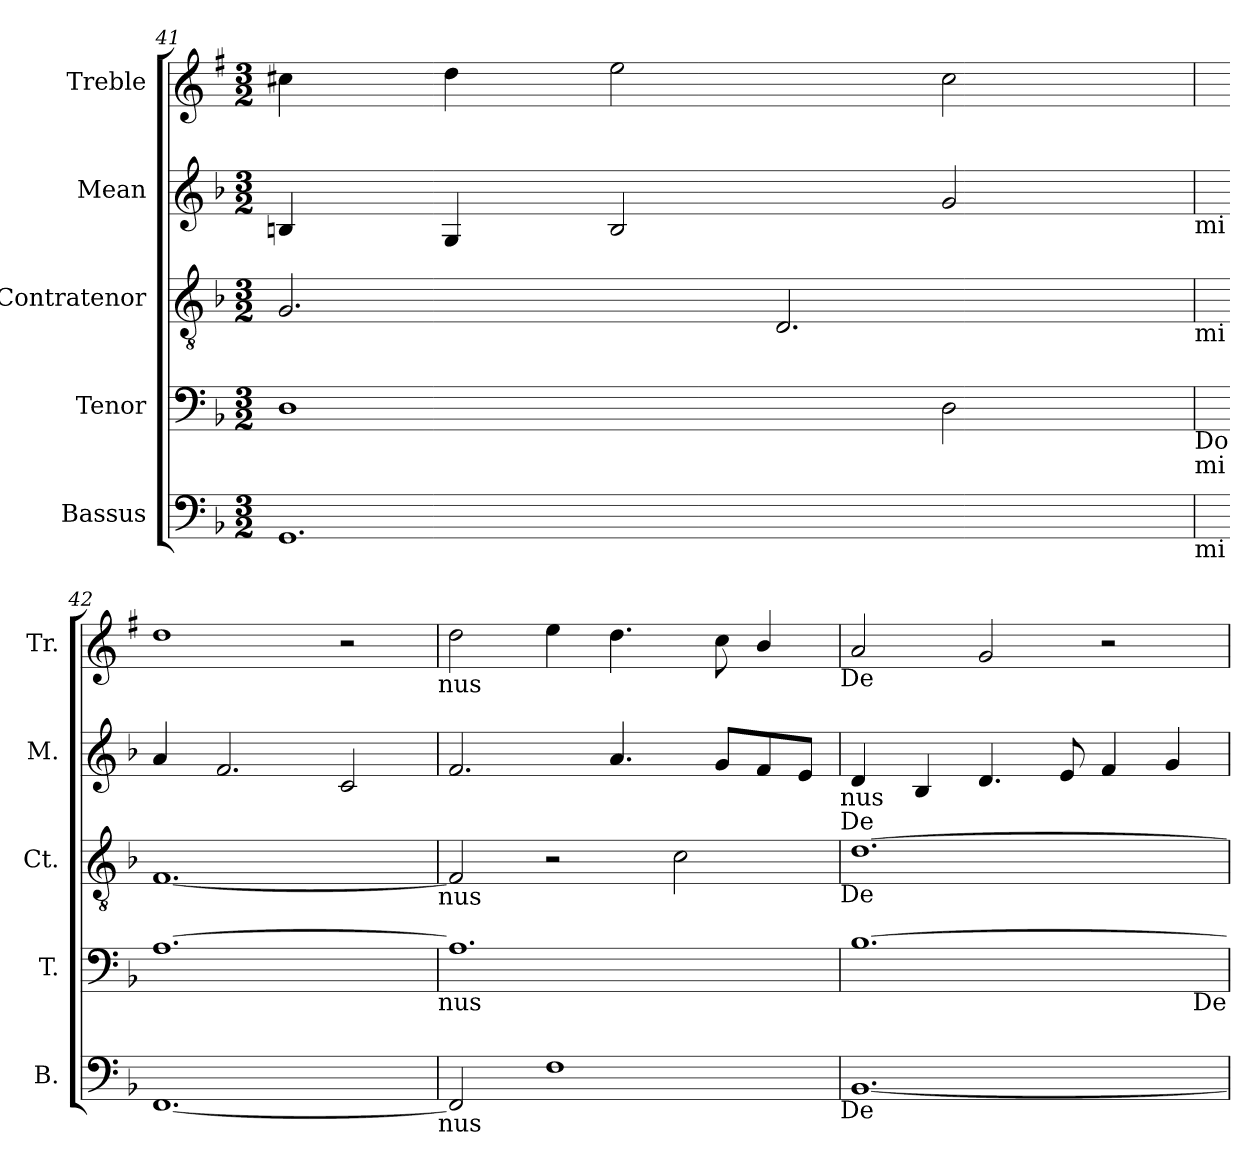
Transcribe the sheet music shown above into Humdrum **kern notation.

**kern	**kern	**kern	**kern	**kern
*part5	*part4	*part3	*part2	*part1
*staff5	*staff4	*staff3	*staff2	*staff1
*I"Bassus	*I"Tenor	*I"Contratenor	*I"Mean	*I"Treble
*I'B.	*I'T.	*I'Ct.	*I'M.	*I'Tr.
*clefF4	*clefF4	*clefGv2	*clefG2	*clefG2
*ITrd7c12	*	*	*	*ITrd1c2
*k[b-]	*k[b-]	*k[b-]	*k[b-]	*k[b-]
*F:	*F:	*F:	*F:	*F:
*M3/2	*M3/2	*M3/2	*M3/2	*M3/2
=41	=41	=41	=41	=41
1.GGG	1D	2.G/	4Bn/	4bn\
.	.	.	4G/	4cc\
.	.	.	2B/	2dd\
.	.	2.D/	.	.
.	2D\	.	2g/	2b\
!	!	!	!LO:TX:b:t=mi	!
!	!	!LO:TX:b:t=mi	!	!
!	!LO:TX:b:t=Do	!	!	!
!	!LO:TX:b:t=mi	!	!	!
!LO:TX:b:t=mi	!	!	!	!
=42	=42	=42	=42	=42
[<1.FFF	[>1.A	[<1.F	4a/	1cc
.	.	.	2.f/	.
.	.	.	2c/	2r
!	!	!	!	!LO:TX:b:t=nus
!	!	!LO:TX:b:t=nus	!	!
!	!LO:TX:b:t=nus	!	!	!
!LO:TX:b:t=nus	!	!	!	!
=43	=43	=43	=43	=43
2FFF/]	1.A]	2F/]	2.f/	2cc\
1FF	.	2r	.	4dd\
.	.	.	4.a/	4.cc\
.	.	2c\	.	.
.	.	.	8g/L	8b-\
.	.	.	8f/	4a/
.	.	.	8e/J	.
!	!	!	!	!LO:TX:b:t=De
!	!	!	!LO:TX:b:t=nus	!
!	!	!	!LO:TX:b:t=De	!
!	!	!LO:TX:b:t=De	!	!
!LO:TX:b:t=De	!	!	!	!
=44	=44	=44	=44	=44
[>1.BBB-	[>1.B-	[>1.d	4d/	2g/
.	.	.	4B-/	.
.	.	.	4.d/	2f/
.	.	.	8e/	.
.	.	.	4f/	2r
.	.	.	4g/	.
!	!LO:TX:b:t=De	!	!	!
=	=	=	=	=
*-	*-	*-	*-	*-
